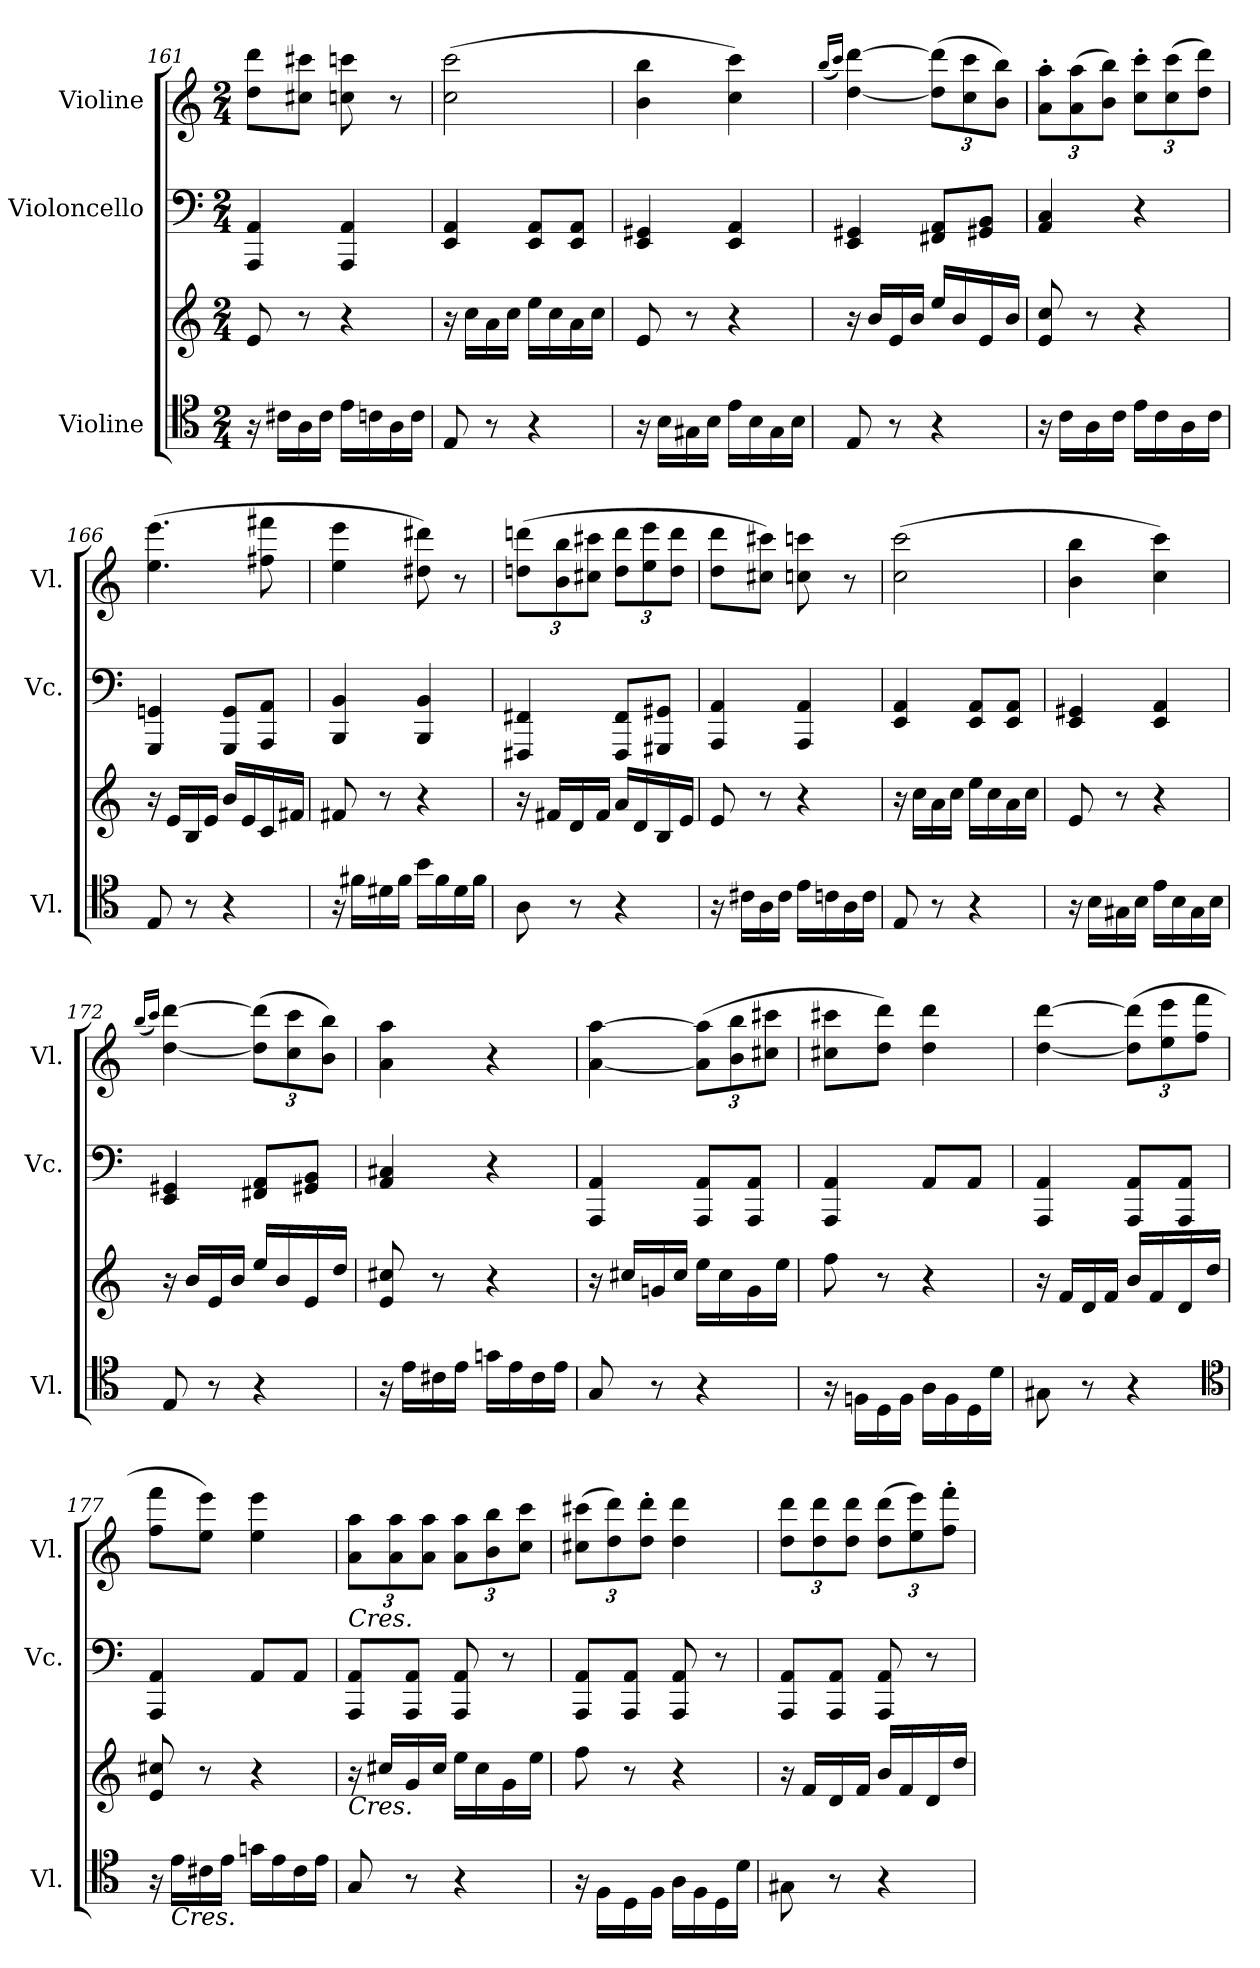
**kern	**kern	**kern	**kern
*part3	*part3	*part2	*part1
*staff4	*staff3	*staff2	*staff1
*I"Violine	*	*I"Violoncello	*I"Violine
*I'Vl.	*	*I'Vc.	*I'Vl.
*clefC4	*clefG2	*clefF4	*clefG2
*k[]	*k[]	*k[]	*k[]
*M2/4	*M2/4	*M2/4	*M2/4
=161	=161	=161	=161
16r	8e/	4AAA/ 4AA/	8dd\ 8ddd\L
16c#X\LL	.	.	.
16A\	8r	.	8cc#X\ 8ccc#X\J
16c#\JJ	.	.	.
16e\LL	4r	4AAA/ 4AA/	8ccn\ 8cccn\
16cn\	.	.	.
16A\	.	.	8r
16c\JJ	.	.	.
=162	=162	=162	=162
8E/	16r	4EE/ 4AA/	(>2cc\ 2ccc\
.	16cc\LL	.	.
8r	16a\	.	.
.	16cc\JJ	.	.
4r	16ee\LL	8EE/ 8AA/L	.
.	16cc\	.	.
.	16a\	8EE/ 8AA/J	.
.	16cc\JJ	.	.
=163	=163	=163	=163
16r	8e/	4EE/ 4GG#X/	4b\ 4bb\
16B\LL	.	.	.
16G#X\	8r	.	.
16B\JJ	.	.	.
16e\LL	4r	4EE/ 4AA/	4cc\ 4ccc\)
16B\	.	.	.
16G#\	.	.	.
16B\JJ	.	.	.
=164	=164	=164	=164
.	.	.	(<16qqbb/LL
.	.	.	16qqccc/JJ)
8E/	16r	4EE/ 4GG#X/	[4dd\ [4ddd\
.	16b/LL	.	.
8r	16e/	.	.
.	16b/JJ	.	.
*	*	*	*Xbrackettup
4r	16ee/LL	8FF#X/ 8AA/L	(>12dd]\ 12ddd]\L
.	16b/	.	.
.	.	.	12cc\ 12ccc\
.	16e/	8GG#X/ 8BB/J	.
.	.	.	12b\ 12bb\J)
.	16b/JJ	.	.
=165	=165	=165	=165
16r	8e/ 8cc/	4AA/ 4C/	12a'\ 12aa'\L
16c\LL	.	.	.
.	.	.	(>12a\ 12aa\
16A\	8r	.	.
.	.	.	12b\ 12bb\J)
16c\JJ	.	.	.
16e\LL	4r	4r	12cc'\ 12ccc'\L
16c\	.	.	.
.	.	.	(>12cc\ 12ccc\
16A\	.	.	.
.	.	.	12dd\ 12ddd\J)
16c\JJ	.	.	.
=166	=166	=166	=166
8E/	16r	4GGG/ 4GGn/	(>4.ee\ 4.eee\
.	16e/LL	.	.
8r	16B/	.	.
.	16e/JJ	.	.
4r	16b/LL	8GGG/ 8GG/L	.
.	16e/	.	.
.	16c/	8AAA/ 8AA/J	8ff#X\ 8fff#X\
.	16f#X/JJ	.	.
=167	=167	=167	=167
16r	8f#X/	4BBB/ 4BB/	4ee\ 4eee\
16f#X\LL	.	.	.
16d#X\	8r	.	.
16f#\JJ	.	.	.
16b\LL	4r	4BBB/ 4BB/	8dd#X\ 8ddd#X\)
16f#\	.	.	.
16d#\	.	.	8r
16f#\JJ	.	.	.
=168	=168	=168	=168
8A\	16r	4FFF#X/ 4FF#X/	(>12ddn\ 12dddn\L
.	16f#X/LL	.	.
.	.	.	12b\ 12bb\
8r	16d/	.	.
.	.	.	12cc#X\ 12ccc#X\J
.	16f#/JJ	.	.
4r	16a/LL	8FFF#/ 8FF#/L	12dd\ 12ddd\L
.	16d/	.	.
.	.	.	12ee\ 12eee\
.	16B/	8GGG#X/ 8GG#X/J	.
.	.	.	12dd\ 12ddd\J
.	16e/JJ	.	.
=169	=169	=169	=169
16r	8e/	4AAA/ 4AA/	8dd\ 8ddd\L
16c#X\LL	.	.	.
16A\	8r	.	8cc#X\ 8ccc#X\J)
16c#\JJ	.	.	.
16e\LL	4r	4AAA/ 4AA/	8ccn\ 8cccn\
16cn\	.	.	.
16A\	.	.	8r
16c\JJ	.	.	.
=170	=170	=170	=170
8E/	16r	4EE/ 4AA/	(>2cc\ 2ccc\
.	16cc\LL	.	.
8r	16a\	.	.
.	16cc\JJ	.	.
4r	16ee\LL	8EE/ 8AA/L	.
.	16cc\	.	.
.	16a\	8EE/ 8AA/J	.
.	16cc\JJ	.	.
=171	=171	=171	=171
16r	8e/	4EE/ 4GG#X/	4b\ 4bb\
16B\LL	.	.	.
16G#X\	8r	.	.
16B\JJ	.	.	.
16e\LL	4r	4EE/ 4AA/	4cc\ 4ccc\)
16B\	.	.	.
16G#\	.	.	.
16B\JJ	.	.	.
=172	=172	=172	=172
.	.	.	(<16qqbb/LL
.	.	.	16qqccc/JJ)
8E/	16r	4EE/ 4GG#X/	[4dd\ [4ddd\
.	16b/LL	.	.
8r	16e/	.	.
.	16b/JJ	.	.
4r	16ee/LL	8FF#X/ 8AA/L	(>12dd]\ 12ddd]\L
.	16b/	.	.
.	.	.	12cc\ 12ccc\
.	16e/	8GG#X/ 8BB/J	.
.	.	.	12b\ 12bb\J)
.	16dd/JJ	.	.
=173	=173	=173	=173
16r	8e/ 8cc#X/	4AA/ 4C#X/	4a\ 4aa\
16e\LL	.	.	.
16c#X\	8r	.	.
16e\JJ	.	.	.
16gn\LL	4r	4r	4r
16e\	.	.	.
16c#\	.	.	.
16e\JJ	.	.	.
=174	=174	=174	=174
8G/	16r	4AAA/ 4AA/	[4a\ [4aa\
.	16cc#X/LL	.	.
8r	16gn/	.	.
.	16cc#/JJ	.	.
4r	16ee\LL	8AAA/ 8AA/L	(>12a]\ 12aa]\L
.	16cc#\	.	.
.	.	.	12b\ 12bb\
.	16g\	8AAA/ 8AA/J	.
.	.	.	12cc#X\ 12ccc#X\J
.	16ee\JJ	.	.
=175	=175	=175	=175
16r	8ff\	4AAA/ 4AA/	8cc#X\ 8ccc#X\L
16Fn\LL	.	.	.
16D\	8r	.	8dd\ 8ddd\J)
16F\JJ	.	.	.
16A\LL	4r	8AA/L	4dd\ 4ddd\
16F\	.	.	.
16D\	.	8AA/J	.
16d\JJ	.	.	.
=176	=176	=176	=176
8G#X\	16r	4AAA/ 4AA/	[4dd\ [4ddd\
.	16f/LL	.	.
8r	16d/	.	.
.	16f/JJ	.	.
4r	16b/LL	8AAA/ 8AA/L	(>12dd]\ 12ddd]\L
.	16f/	.	.
.	.	.	12ee\ 12eee\
.	16d/	8AAA/ 8AA/J	.
.	.	.	12ff\ 12fff\J
.	16dd/JJ	.	.
*clefC4	*	*	*
=177	=177	=177	=177
16r	8e/ 8cc#X/	4AAA/ 4AA/	8ff\ 8fff\L
!LO:TX:b:i:t=Cres.	!	!	!
16e\LL	.	.	.
16c#X\	8r	.	8ee\ 8eee\J)
16e\JJ	.	.	.
16gn\LL	4r	8AA/L	4ee\ 4eee\
16e\	.	.	.
16c#\	.	8AA/J	.
16e\JJ	.	.	.
=178	=178	=178	=178
!	!	!	!LO:TX:b:i:t=Cres.
!	!LO:TX:b:i:t=Cres.	!	!
8G/	16r	8AAA/ 8AA/L	12a\ 12aa\L
.	16cc#X/LL	.	.
.	.	.	12a\ 12aa\
8r	16g/	8AAA/ 8AA/J	.
.	.	.	12a\ 12aa\J
.	16cc#/JJ	.	.
4r	16ee\LL	8AAA/ 8AA/	12a\ 12aa\L
.	16cc#\	.	.
.	.	.	12b\ 12bb\
.	16g\	8r	.
.	.	.	12cc\ 12ccc\J
.	16ee\JJ	.	.
=179	=179	=179	=179
16r	8ff\	8AAA/ 8AA/L	(>12cc#X\ 12ccc#X\L
16F\LL	.	.	.
.	.	.	12dd\ 12ddd\)
16D\	8r	8AAA/ 8AA/J	.
.	.	.	12dd'\ 12ddd'\J
16F\JJ	.	.	.
16A\LL	4r	8AAA/ 8AA/	4dd\ 4ddd\
16F\	.	.	.
16D\	.	8r	.
16d\JJ	.	.	.
=180	=180	=180	=180
8G#X\	16r	8AAA/ 8AA/L	12dd\ 12ddd\L
.	16f/LL	.	.
.	.	.	12dd\ 12ddd\
8r	16d/	8AAA/ 8AA/J	.
.	.	.	12dd\ 12ddd\J
.	16f/JJ	.	.
4r	16b/LL	8AAA/ 8AA/	(>12dd\ 12ddd\L
.	16f/	.	.
.	.	.	12ee\ 12eee\)
.	16d/	8r	.
.	.	.	12ff'\ 12fff'\J
.	16dd/JJ	.	.
=	=	=	=
*-	*-	*-	*-
